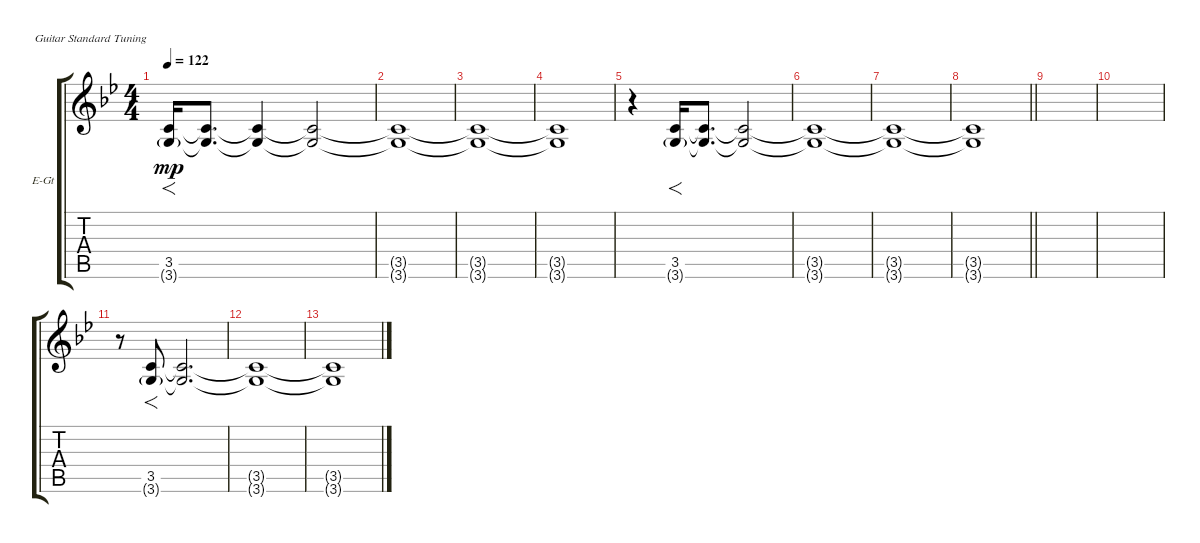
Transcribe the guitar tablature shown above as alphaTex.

\defaultSystemsLayout 4
\bracketExtendMode groupsimilarinstruments
\firstSystemTrackNameOrientation horizontal
\otherSystemsTrackNameOrientation horizontal
\track ("Electric Guitar" "E-Gt") {instrument overdrivenguitar}
\staff {score tabs}
\tuning (E4 B3 G3 D3 A2 E2)
\ts (4 4)
\tempo 122
\clef g2
\ks bb
(3.5 3.6{g}).16{f dy mp instrument overdrivenguitar} (3.5{t} 3.6{t}).8{d} (3.5{t} 3.6{t}).4 (3.5{t} 3.6{t}).2 |
(3.5{t} 3.6{t}).1 |
(3.5{t} 3.6{t}).1 |
(3.5{t} 3.6{t}).1 |
r.4 (3.5 3.6{g}).16{f} (3.5{t} 3.6{t}).8{d} (3.5{t} 3.6{t}).2 |
(3.5{t} 3.6{t}).1 |
(3.5{t} 3.6{t}).1 |
\barLineRight lightlight
(3.5{t} 3.6{t}).1 |
|
|
r.8 (3.5 3.6{g}).8{f} (3.5{t} 3.6{t}).2{d} |
(3.5{t} 3.6{t}).1 |
(3.5{t} 3.6{t}).1
